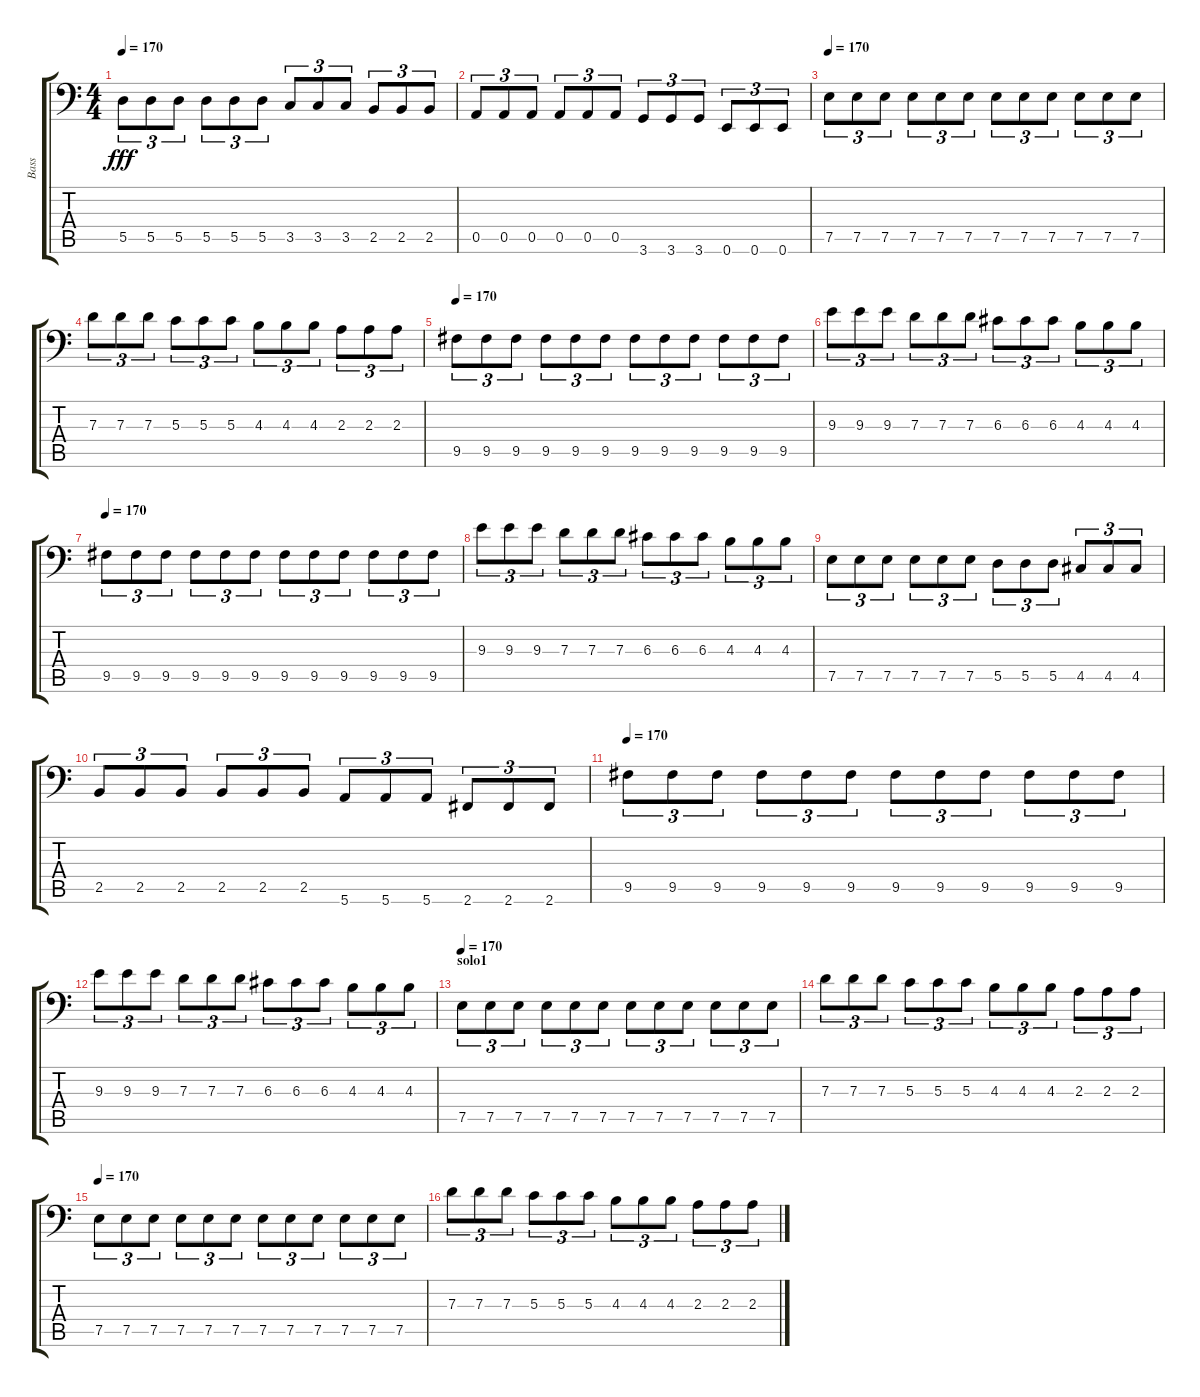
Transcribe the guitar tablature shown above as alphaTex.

\track ("Bass" "Bass") {instrument electricbassfinger}
\staff {score tabs}
\tuning (E3 B2 G2 D2 A1 E1) {hide}
\ts (4 4)
\tempo 170
\clef f4
\ks c
5.5.8{tu (3 2) dy fff} 5.5.8{tu (3 2)} 5.5.8{tu (3 2)} 5.5.8{tu (3 2)} 5.5.8{tu (3 2)} 5.5.8{tu (3 2)} 3.5.8{tu (3 2)} 3.5.8{tu (3 2)} 3.5.8{tu (3 2)} 2.5.8{tu (3 2)} 2.5.8{tu (3 2)} 2.5.8{tu (3 2)} |
0.5.8{tu (3 2)} 0.5.8{tu (3 2)} 0.5.8{tu (3 2)} 0.5.8{tu (3 2)} 0.5.8{tu (3 2)} 0.5.8{tu (3 2)} 3.6.8{tu (3 2)} 3.6.8{tu (3 2)} 3.6.8{tu (3 2)} 0.6.8{tu (3 2)} 0.6.8{tu (3 2)} 0.6.8{tu (3 2)} |
\tempo 170
7.5.8{tu (3 2)} 7.5.8{tu (3 2)} 7.5.8{tu (3 2)} 7.5.8{tu (3 2)} 7.5.8{tu (3 2)} 7.5.8{tu (3 2)} 7.5.8{tu (3 2)} 7.5.8{tu (3 2)} 7.5.8{tu (3 2)} 7.5.8{tu (3 2)} 7.5.8{tu (3 2)} 7.5.8{tu (3 2)} |
7.3.8{tu (3 2)} 7.3.8{tu (3 2)} 7.3.8{tu (3 2)} 5.3.8{tu (3 2)} 5.3.8{tu (3 2)} 5.3.8{tu (3 2)} 4.3.8{tu (3 2)} 4.3.8{tu (3 2)} 4.3.8{tu (3 2)} 2.3.8{tu (3 2)} 2.3.8{tu (3 2)} 2.3.8{tu (3 2)} |
\tempo 170
9.5.8{tu (3 2)} 9.5.8{tu (3 2)} 9.5.8{tu (3 2)} 9.5.8{tu (3 2)} 9.5.8{tu (3 2)} 9.5.8{tu (3 2)} 9.5.8{tu (3 2)} 9.5.8{tu (3 2)} 9.5.8{tu (3 2)} 9.5.8{tu (3 2)} 9.5.8{tu (3 2)} 9.5.8{tu (3 2)} |
9.3.8{tu (3 2)} 9.3.8{tu (3 2)} 9.3.8{tu (3 2)} 7.3.8{tu (3 2)} 7.3.8{tu (3 2)} 7.3.8{tu (3 2)} 6.3.8{tu (3 2)} 6.3.8{tu (3 2)} 6.3.8{tu (3 2)} 4.3.8{tu (3 2)} 4.3.8{tu (3 2)} 4.3.8{tu (3 2)} |
\tempo 170
9.5.8{tu (3 2)} 9.5.8{tu (3 2)} 9.5.8{tu (3 2)} 9.5.8{tu (3 2)} 9.5.8{tu (3 2)} 9.5.8{tu (3 2)} 9.5.8{tu (3 2)} 9.5.8{tu (3 2)} 9.5.8{tu (3 2)} 9.5.8{tu (3 2)} 9.5.8{tu (3 2)} 9.5.8{tu (3 2)} |
9.3.8{tu (3 2)} 9.3.8{tu (3 2)} 9.3.8{tu (3 2)} 7.3.8{tu (3 2)} 7.3.8{tu (3 2)} 7.3.8{tu (3 2)} 6.3.8{tu (3 2)} 6.3.8{tu (3 2)} 6.3.8{tu (3 2)} 4.3.8{tu (3 2)} 4.3.8{tu (3 2)} 4.3.8{tu (3 2)} |
7.5.8{tu (3 2)} 7.5.8{tu (3 2)} 7.5.8{tu (3 2)} 7.5.8{tu (3 2)} 7.5.8{tu (3 2)} 7.5.8{tu (3 2)} 5.5.8{tu (3 2)} 5.5.8{tu (3 2)} 5.5.8{tu (3 2)} 4.5.8{tu (3 2)} 4.5.8{tu (3 2)} 4.5.8{tu (3 2)} |
2.5.8{tu (3 2)} 2.5.8{tu (3 2)} 2.5.8{tu (3 2)} 2.5.8{tu (3 2)} 2.5.8{tu (3 2)} 2.5.8{tu (3 2)} 5.6.8{tu (3 2)} 5.6.8{tu (3 2)} 5.6.8{tu (3 2)} 2.6.8{tu (3 2)} 2.6.8{tu (3 2)} 2.6.8{tu (3 2)} |
\tempo 170
9.5.8{tu (3 2)} 9.5.8{tu (3 2)} 9.5.8{tu (3 2)} 9.5.8{tu (3 2)} 9.5.8{tu (3 2)} 9.5.8{tu (3 2)} 9.5.8{tu (3 2)} 9.5.8{tu (3 2)} 9.5.8{tu (3 2)} 9.5.8{tu (3 2)} 9.5.8{tu (3 2)} 9.5.8{tu (3 2)} |
9.3.8{tu (3 2)} 9.3.8{tu (3 2)} 9.3.8{tu (3 2)} 7.3.8{tu (3 2)} 7.3.8{tu (3 2)} 7.3.8{tu (3 2)} 6.3.8{tu (3 2)} 6.3.8{tu (3 2)} 6.3.8{tu (3 2)} 4.3.8{tu (3 2)} 4.3.8{tu (3 2)} 4.3.8{tu (3 2)} |
\section ("" "solo1")
\tempo 170
7.5.8{tu (3 2)} 7.5.8{tu (3 2)} 7.5.8{tu (3 2)} 7.5.8{tu (3 2)} 7.5.8{tu (3 2)} 7.5.8{tu (3 2)} 7.5.8{tu (3 2)} 7.5.8{tu (3 2)} 7.5.8{tu (3 2)} 7.5.8{tu (3 2)} 7.5.8{tu (3 2)} 7.5.8{tu (3 2)} |
7.3.8{tu (3 2)} 7.3.8{tu (3 2)} 7.3.8{tu (3 2)} 5.3.8{tu (3 2)} 5.3.8{tu (3 2)} 5.3.8{tu (3 2)} 4.3.8{tu (3 2)} 4.3.8{tu (3 2)} 4.3.8{tu (3 2)} 2.3.8{tu (3 2)} 2.3.8{tu (3 2)} 2.3.8{tu (3 2)} |
\tempo 170
7.5.8{tu (3 2)} 7.5.8{tu (3 2)} 7.5.8{tu (3 2)} 7.5.8{tu (3 2)} 7.5.8{tu (3 2)} 7.5.8{tu (3 2)} 7.5.8{tu (3 2)} 7.5.8{tu (3 2)} 7.5.8{tu (3 2)} 7.5.8{tu (3 2)} 7.5.8{tu (3 2)} 7.5.8{tu (3 2)} |
7.3.8{tu (3 2)} 7.3.8{tu (3 2)} 7.3.8{tu (3 2)} 5.3.8{tu (3 2)} 5.3.8{tu (3 2)} 5.3.8{tu (3 2)} 4.3.8{tu (3 2)} 4.3.8{tu (3 2)} 4.3.8{tu (3 2)} 2.3.8{tu (3 2)} 2.3.8{tu (3 2)} 2.3.8{tu (3 2)}
